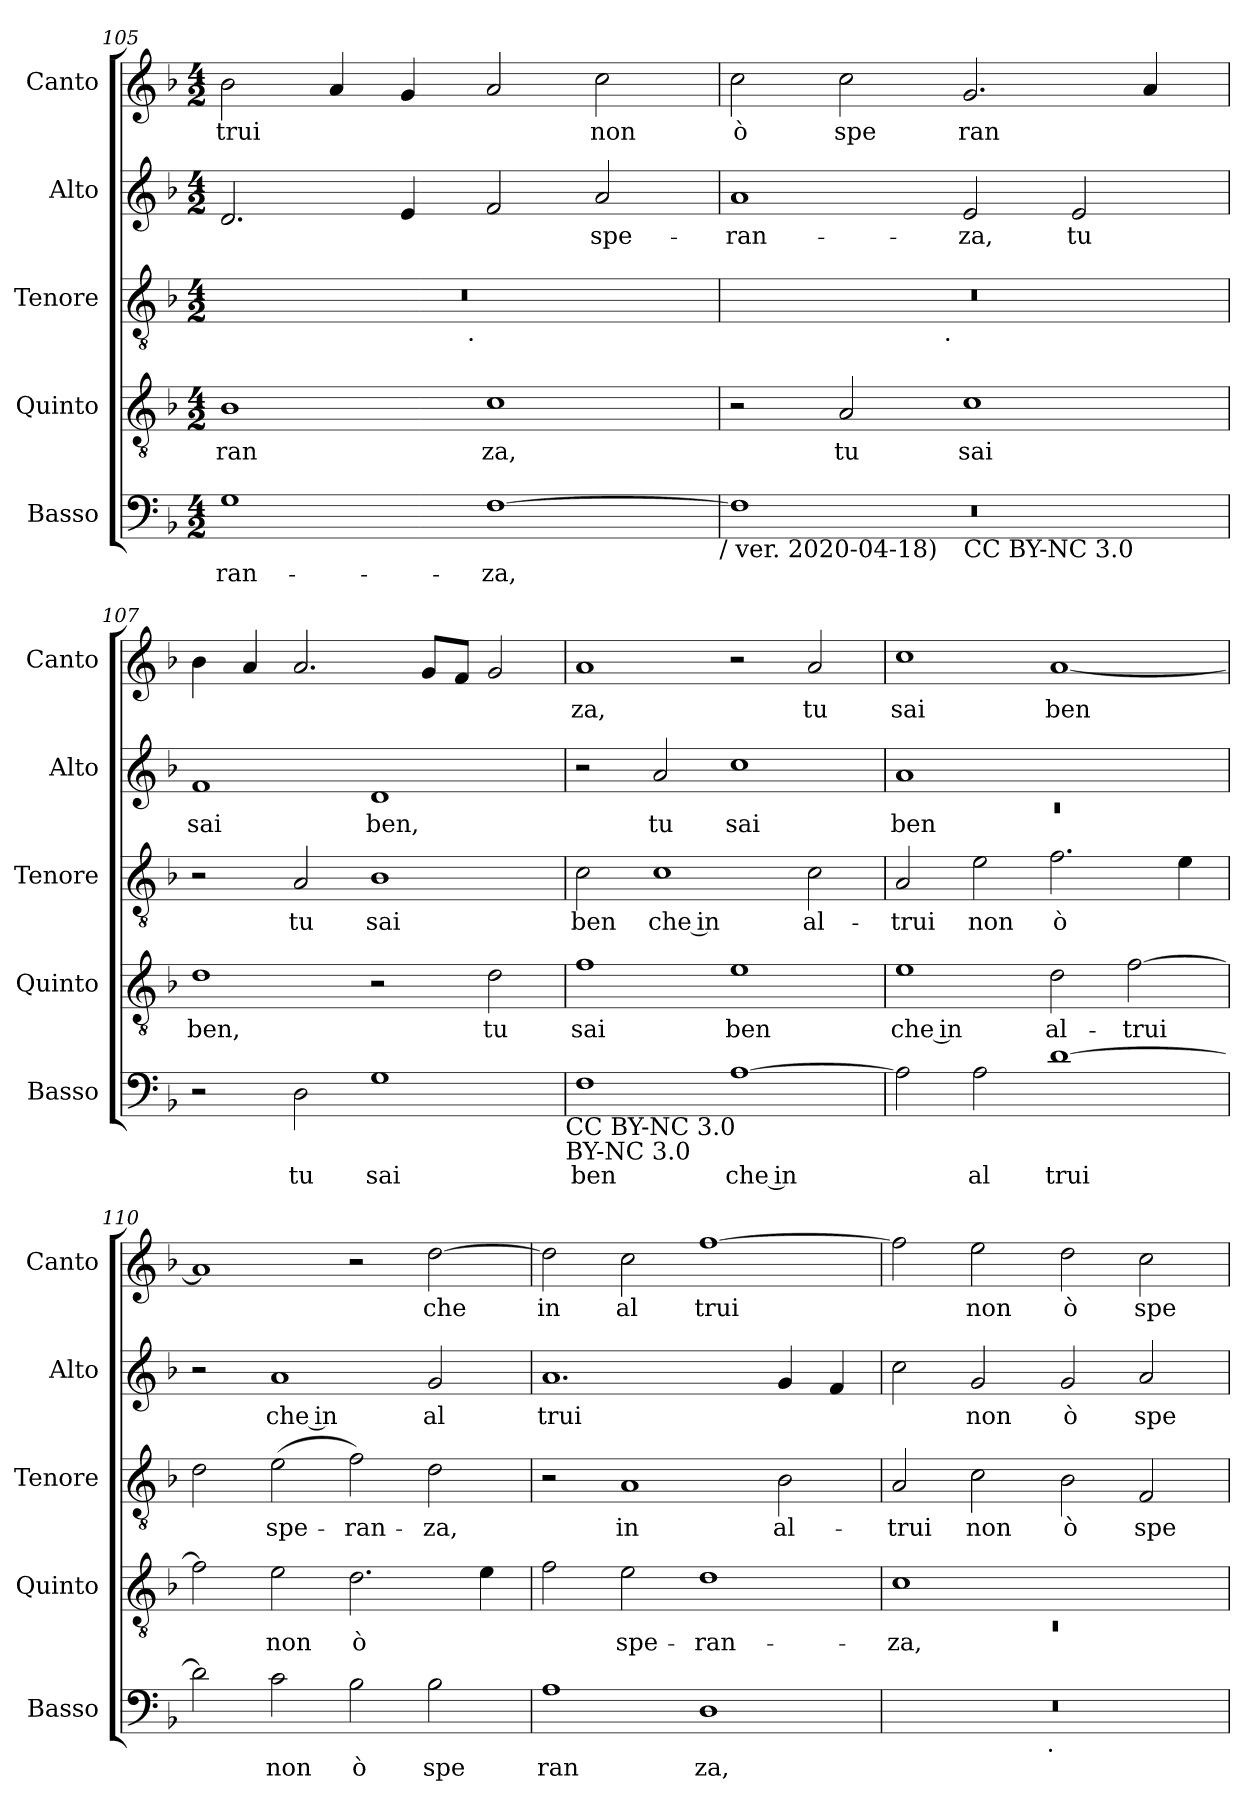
**kern	**text	**kern	**text	**kern	**text	**kern	**text	**kern	**text
*part5	*part5	*part4	*part4	*part3	*part3	*part2	*part2	*part1	*part1
*staff5	*staff5	*staff4	*staff4	*staff3	*staff3	*staff2	*staff2	*staff1	*staff1
*I"Basso	*	*I"Quinto	*	*I"Tenore	*	*I"Alto	*	*I"Canto	*
*I'Basso	*	*I'Quinto	*	*I'Tenore	*	*I'Alto	*	*I'Canto	*
*clefF4	*	*clefGv2	*	*clefGv2	*	*clefG2	*	*clefG2	*
*k[b-]	*	*k[b-]	*	*k[b-]	*	*k[b-]	*	*k[b-]	*
*F:	*	*F:	*	*F:	*	*F:	*	*F:	*
*M4/2	*	*M4/2	*	*M4/2	*	*M4/2	*	*M4/2	*
=105	=105	=105	=105	=105	=105	=105	=105	=105	=105
*	*	*	*	*^	*	*	*	*	*
1G	-ran-	1B-	ran	0r	2ryy	.	2.d/	.	2b-\	trui
.	.	.	.	.	4...ryy	.	.	.	4a/	.
.	.	.	.	.	.	.	4e/	.	4g/	.
!	!	!	!	!	!LO:TX:b:t=.	!	!	!	!	!
.	.	.	.	.	1ryy	.	.	.	.	.
[1F	-za,	1c	za,	.	.	.	2f/	.	2a/	.
.	.	.	.	.	.	.	2a/	spe-	2cc\	non
.	.	.	.	.	32ryy	.	.	.	.	.
!LO:TX:b:t=/ ver. 2020-04-18)	!	!	!	!	!	!	!	!	!	!
=106	=106	=106	=106	=106	=106	=106	=106	=106	=106	=106
*^	*	*	*	*	*	*	*	*	*	*
*	*^	*	*	*	*	*	*	*	*	*	*
0ryy	1F]	0r	.	2r	.	0r	2ryy	.	1a	-ran-	2cc\	ò
.	.	.	.	2A/	tu	.	4...ryy	.	.	.	2cc\	spe
!	!	!	!	!	!	!	!LO:TX:b:t=.	!	!	!	!	!
.	.	.	.	.	.	.	1ryy	.	.	.	.	.
!	!LO:TX:b:t=CC BY-NC 3.0	!	!	!	!	!	!	!	!	!	!	!
.	1ryy	.	.	1c	sai	.	.	.	2e/	-za,	2.g/	ran
.	.	.	.	.	.	.	.	.	2e/	tu	.	.
.	.	.	.	.	.	.	.	.	.	.	4a/	.
.	.	.	.	.	.	.	32ryy	.	.	.	.	.
*v	*v	*v	*	*	*	*v	*v	*	*	*	*	*
!!LO:PB:g=z
=107	=107	=107	=107	=107	=107	=107	=107	=107	=107
2r	.	1d	ben,	2r	.	1f	sai	4b-\	.
.	.	.	.	.	.	.	.	4a/	.
2D\	tu	.	.	2A/	tu	.	.	2.a/	.
1G	sai	2r	.	1B-	sai	1d	ben,	.	.
.	.	.	.	.	.	.	.	8g/L	.
.	.	.	.	.	.	.	.	8f/J	.
.	.	2d\	tu	.	.	.	.	2g/	.
!LO:TX:b:t=CC BY-NC 3.0	!	!	!	!	!	!	!	!	!
!LO:TX:b:t=BY-NC 3.0	!	!	!	!	!	!	!	!	!
=108	=108	=108	=108	=108	=108	=108	=108	=108	=108
1F	ben	1f	sai	2c\	ben	2r	.	1a	za,
.	.	.	.	1c	che in	2a/	tu	.	.
[1A	che in	1e	ben	.	.	1cc	sai	2r	.
.	.	.	.	2c\	al-	.	.	2a/	tu
=109	=109	=109	=109	=109	=109	=109	=109	=109	=109
*	*	*	*	*	*	*^	*	*	*
2A\]	.	1e	che in	2A/	-trui	1a	0rc	ben	1cc	sai
2A\	al	.	.	2e\	non	.	.	.	.	.
[1d	trui	2d\	al-	2.f\	ò	1ryy	.	.	[1a	ben
.	.	[2f\	-trui	.	.	.	.	.	.	.
.	.	.	.	4e\	.	.	.	.	.	.
*	*	*	*	*	*	*v	*v	*	*	*
=110	=110	=110	=110	=110	=110	=110	=110	=110	=110
2d\]	.	2f\]	.	2d\	.	2r	.	1a]	.
2c\	non	2e\	non	(>2e\	spe-	1a	che in	.	.
2B-\	ò	2.d\	ò	2f\)	-ran-	.	.	2r	.
2B-\	spe	.	.	2d\	-za,	2g/	al	[2dd\	che
.	.	4e\	.	.	.	.	.	.	.
=111	=111	=111	=111	=111	=111	=111	=111	=111	=111
1A	ran	2f\	.	2r	.	1.a	trui	2dd\]	in
.	.	2e\	spe-	1A	in	.	.	2cc\	al
1D	za,	1d	-ran-	.	.	.	.	[1ff	trui
.	.	.	.	2B-\	al-	4g/	.	.	.
.	.	.	.	.	.	4f/	.	.	.
=112	=112	=112	=112	=112	=112	=112	=112	=112	=112
*^	*	*^	*	*	*	*	*	*	*
0r	2ryy	.	1c	0rC	-za,	2A/	-trui	2cc\	.	2ff\]	.
.	4...ryy	.	.	.	.	2c\	non	2g/	non	2ee\	non
!	!LO:TX:b:t=.	!	!	!	!	!	!	!	!	!	!
.	1ryy	.	.	.	.	.	.	.	.	.	.
.	.	.	1ryy	.	.	2B-\	ò	2g/	ò	2dd\	ò
.	.	.	.	.	.	2F/	spe-	2a/	spe	2cc\	spe
.	32ryy	.	.	.	.	.	.	.	.	.	.
*v	*v	*	*	*	*	*	*	*	*	*	*
*	*	*v	*v	*	*	*	*	*	*	*
=	=	=	=	=	=	=	=	=	=
*-	*-	*-	*-	*-	*-	*-	*-	*-	*-
